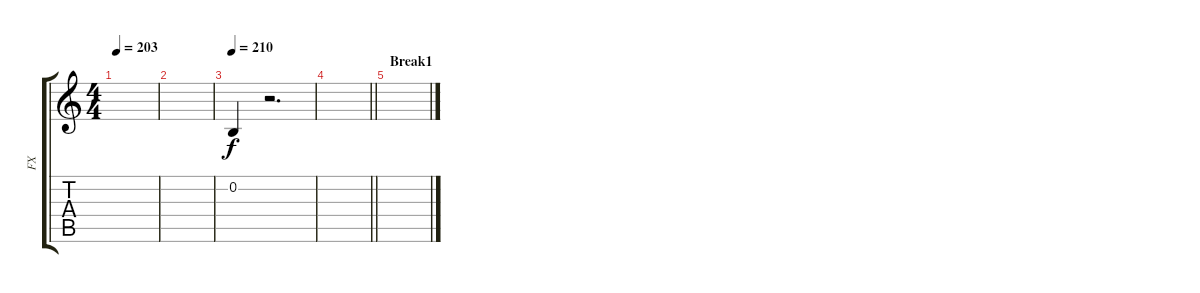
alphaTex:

\track ("FX" "FX") {instrument applause}
\staff {score tabs}
\tuning (E4 B3 G3 D3 A2 D2) {hide}
\ts (4 4)
\tempo 203
\clef g2
\ks c
|
|
\tempo 210
0.2.4 r.2{d} |
\barLineRight lightlight
|
\section ("" "Break1")
